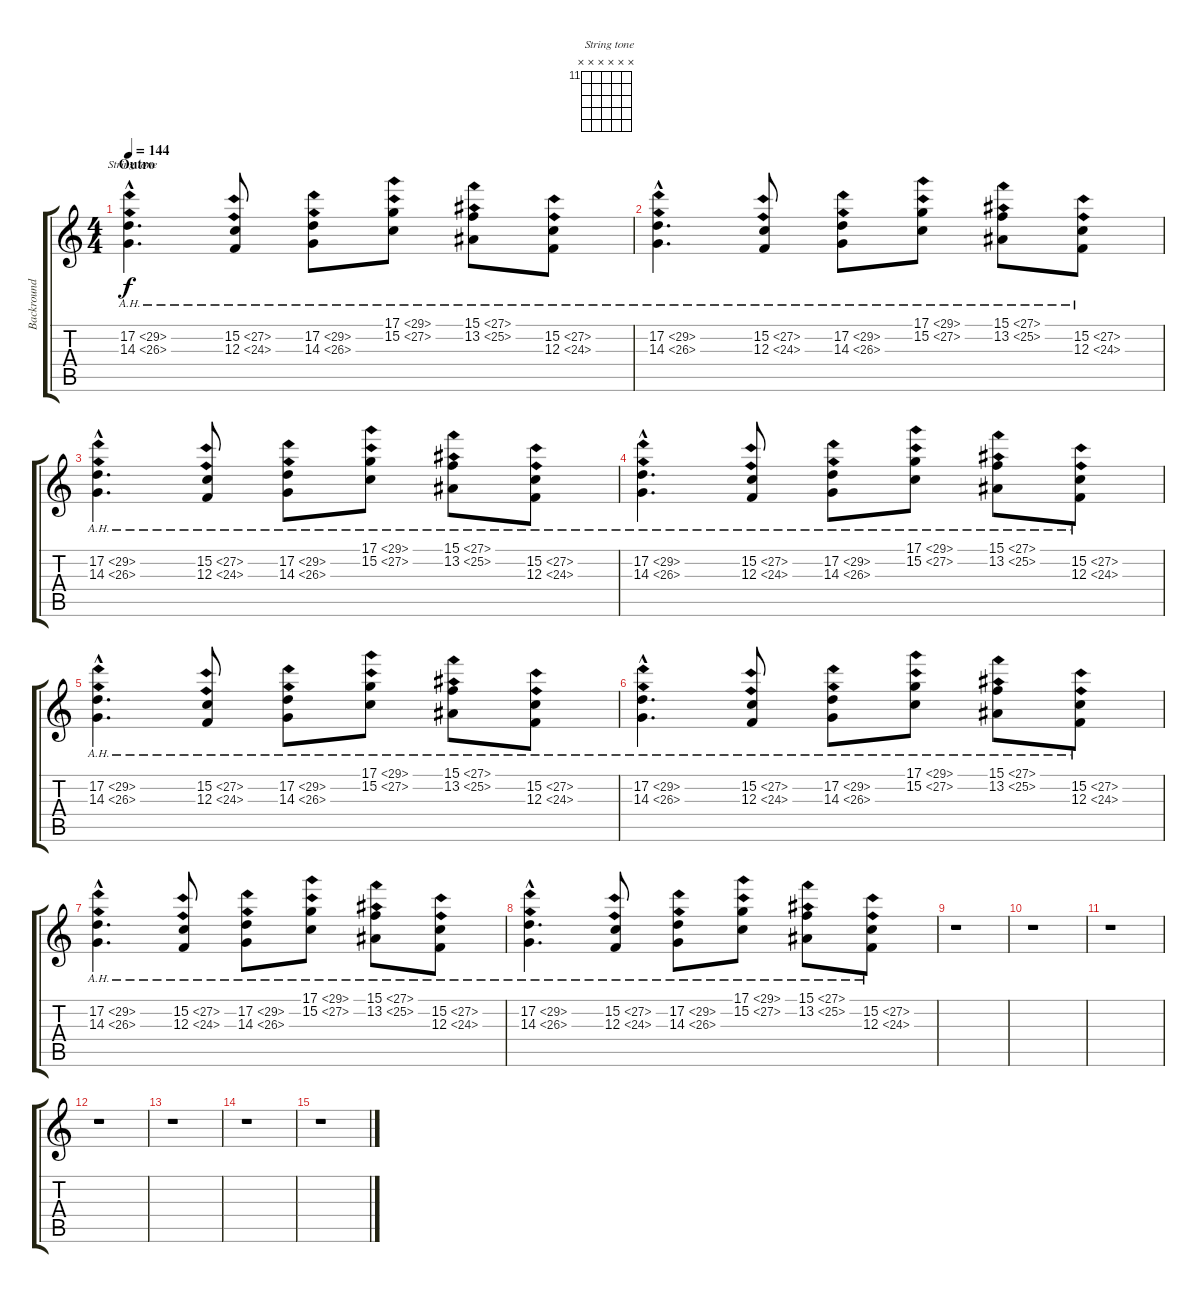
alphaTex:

\track ("Backround Keyboard" "Backround ") {instrument stringensemble1}
\staff {score tabs}
\tuning (D4 A3 F3 C3 G2 D2) {hide}
\chord ("  String tone" x x x x x x) {firstfret 11}
\ts (4 4)
\section ("" "Outro")
\tempo 144
\clef g2
\ks c
(17.2{ah 12 hac} 14.3{ah 12 hac}).4{d ch "  String tone" dy f volume 8 instrument stringensemble1} (15.2{ah 12} 12.3{ah 12}).8 (17.2{ah 12} 14.3{ah 12}).8 (17.1{ah 12} 15.2{ah 12}).8 (15.1{ah 12} 13.2{ah 12}).8 (15.2{ah 12} 12.3{ah 12}).8 |
(17.2{ah 12 hac} 14.3{ah 12 hac}).4{d} (15.2{ah 12} 12.3{ah 12}).8 (17.2{ah 12} 14.3{ah 12}).8 (17.1{ah 12} 15.2{ah 12}).8 (15.1{ah 12} 13.2{ah 12}).8 (15.2{ah 12} 12.3{ah 12}).8 |
(17.2{ah 12 hac} 14.3{ah 12 hac}).4{d} (15.2{ah 12} 12.3{ah 12}).8 (17.2{ah 12} 14.3{ah 12}).8 (17.1{ah 12} 15.2{ah 12}).8 (15.1{ah 12} 13.2{ah 12}).8 (15.2{ah 12} 12.3{ah 12}).8 |
(17.2{ah 12 hac} 14.3{ah 12 hac}).4{d} (15.2{ah 12} 12.3{ah 12}).8 (17.2{ah 12} 14.3{ah 12}).8 (17.1{ah 12} 15.2{ah 12}).8 (15.1{ah 12} 13.2{ah 12}).8 (15.2{ah 12} 12.3{ah 12}).8 |
(17.2{ah 12 hac} 14.3{ah 12 hac}).4{d} (15.2{ah 12} 12.3{ah 12}).8 (17.2{ah 12} 14.3{ah 12}).8 (17.1{ah 12} 15.2{ah 12}).8 (15.1{ah 12} 13.2{ah 12}).8 (15.2{ah 12} 12.3{ah 12}).8 |
(17.2{ah 12 hac} 14.3{ah 12 hac}).4{d} (15.2{ah 12} 12.3{ah 12}).8 (17.2{ah 12} 14.3{ah 12}).8 (17.1{ah 12} 15.2{ah 12}).8 (15.1{ah 12} 13.2{ah 12}).8 (15.2{ah 12} 12.3{ah 12}).8 |
(17.2{ah 12 hac} 14.3{ah 12 hac}).4{d} (15.2{ah 12} 12.3{ah 12}).8 (17.2{ah 12} 14.3{ah 12}).8 (17.1{ah 12} 15.2{ah 12}).8 (15.1{ah 12} 13.2{ah 12}).8 (15.2{ah 12} 12.3{ah 12}).8 |
(17.2{ah 12 hac} 14.3{ah 12 hac}).4{d} (15.2{ah 12} 12.3{ah 12}).8 (17.2{ah 12} 14.3{ah 12}).8 (17.1{ah 12} 15.2{ah 12}).8 (15.1{ah 12} 13.2{ah 12}).8 (15.2{ah 12} 12.3{ah 12}).8 |
r.1 |
r.1 |
r.1 |
r.1 |
r.1 |
r.1 |
r.1
